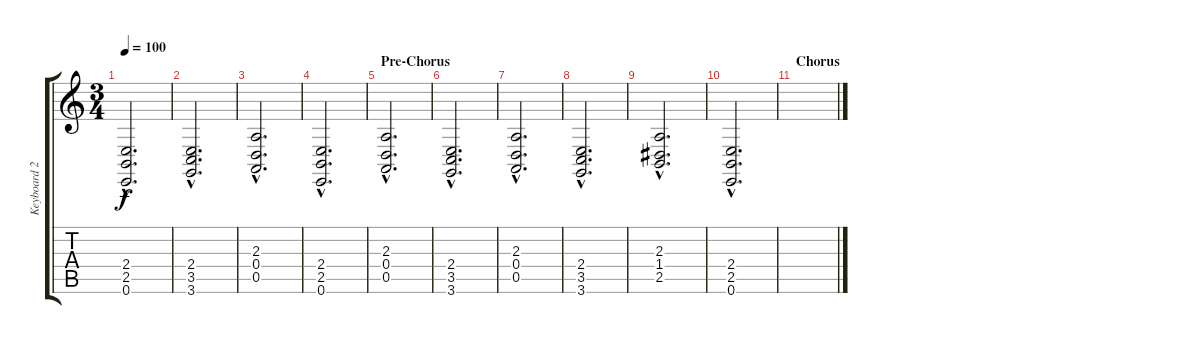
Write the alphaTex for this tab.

\track ("Keyboard 2" "Keyboard 2") {instrument pad2warm}
\staff {score tabs}
\tuning (E4 B3 G3 D3 A2 E2) {hide}
\ts (3 4)
\tempo 100
\clef g2
\ks c
(2.4{hac t} 2.5{hac t} 0.6{hac t}).2{d dy f} |
(2.4{hac} 3.5{hac} 3.6{hac}).2{d} |
(2.3{hac} 0.4{hac} 0.5{hac}).2{d} |
(2.4{hac} 2.5{hac} 0.6{hac}).2{d} |
\section ("" "Pre-Chorus")
(2.3{hac} 0.4{hac} 0.5{hac}).2{d} |
(2.4{hac} 3.5{hac} 3.6{hac}).2{d} |
(2.3{hac} 0.4{hac} 0.5{hac}).2{d} |
(2.4{hac} 3.5{hac} 3.6{hac}).2{d} |
(2.3{hac} 1.4{hac} 2.5{hac}).2{d} |
(2.4{hac} 2.5{hac} 0.6{hac}).2{d} |
\section ("" "Chorus")
